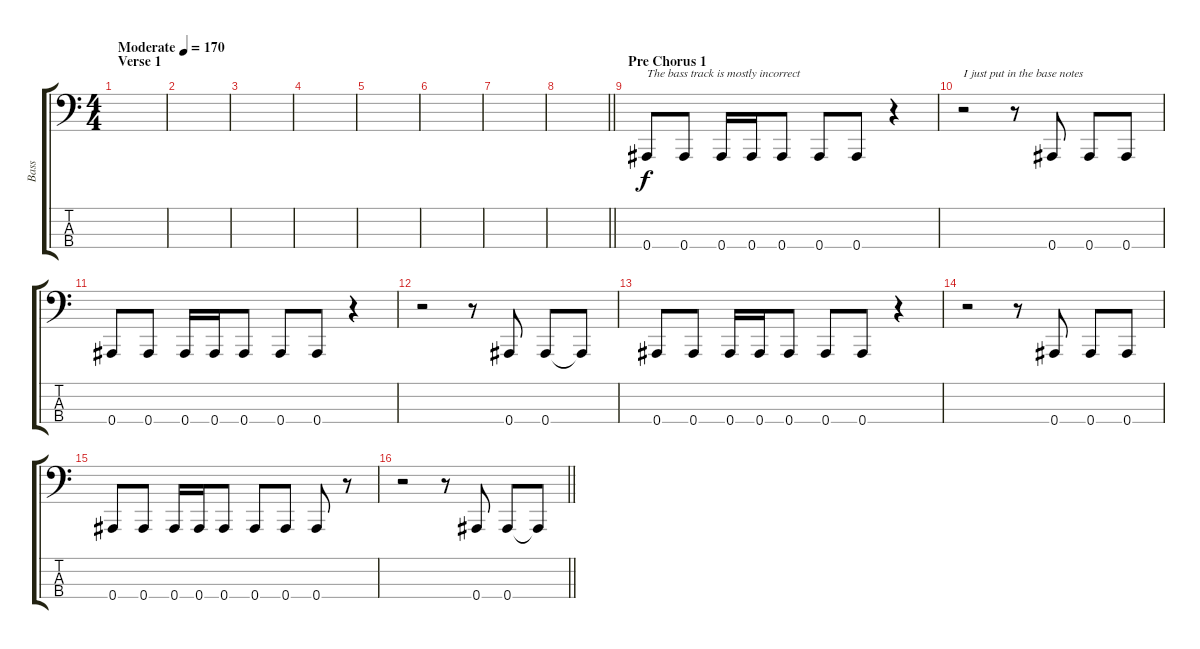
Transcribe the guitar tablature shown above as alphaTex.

\track ("Bass" "Bass") {instrument electricbassfinger}
\staff {score tabs}
\tuning (Eb2 Bb1 F1 Bb0) {hide}
\ts (4 4)
\section ("" "Verse 1")
\tempo (170 "Moderate")
\clef f4
\ks c
|
|
|
|
|
|
|
\barLineRight lightlight
|
\section ("" "Pre Chorus 1")
0.4.8{txt "The bass track is mostly incorrect"} 0.4.8 0.4.16 0.4.16 0.4.8 0.4.8 0.4.8 r.4 |
r.2{txt "I just put in the base notes"} r.8 0.4.8 0.4.8 0.4.8 |
0.4.8 0.4.8 0.4.16 0.4.16 0.4.8 0.4.8 0.4.8 r.4 |
r.2 r.8 0.4.8 0.4.8 0.4{t}.8 |
0.4.8 0.4.8 0.4.16 0.4.16 0.4.8 0.4.8 0.4.8 r.4 |
r.2 r.8 0.4.8 0.4.8 0.4.8 |
0.4.8 0.4.8 0.4.16 0.4.16 0.4.8 0.4.8 0.4.8 0.4.8 r.8 |
\barLineRight lightlight
r.2 r.8 0.4.8 0.4.8 0.4{t}.8
